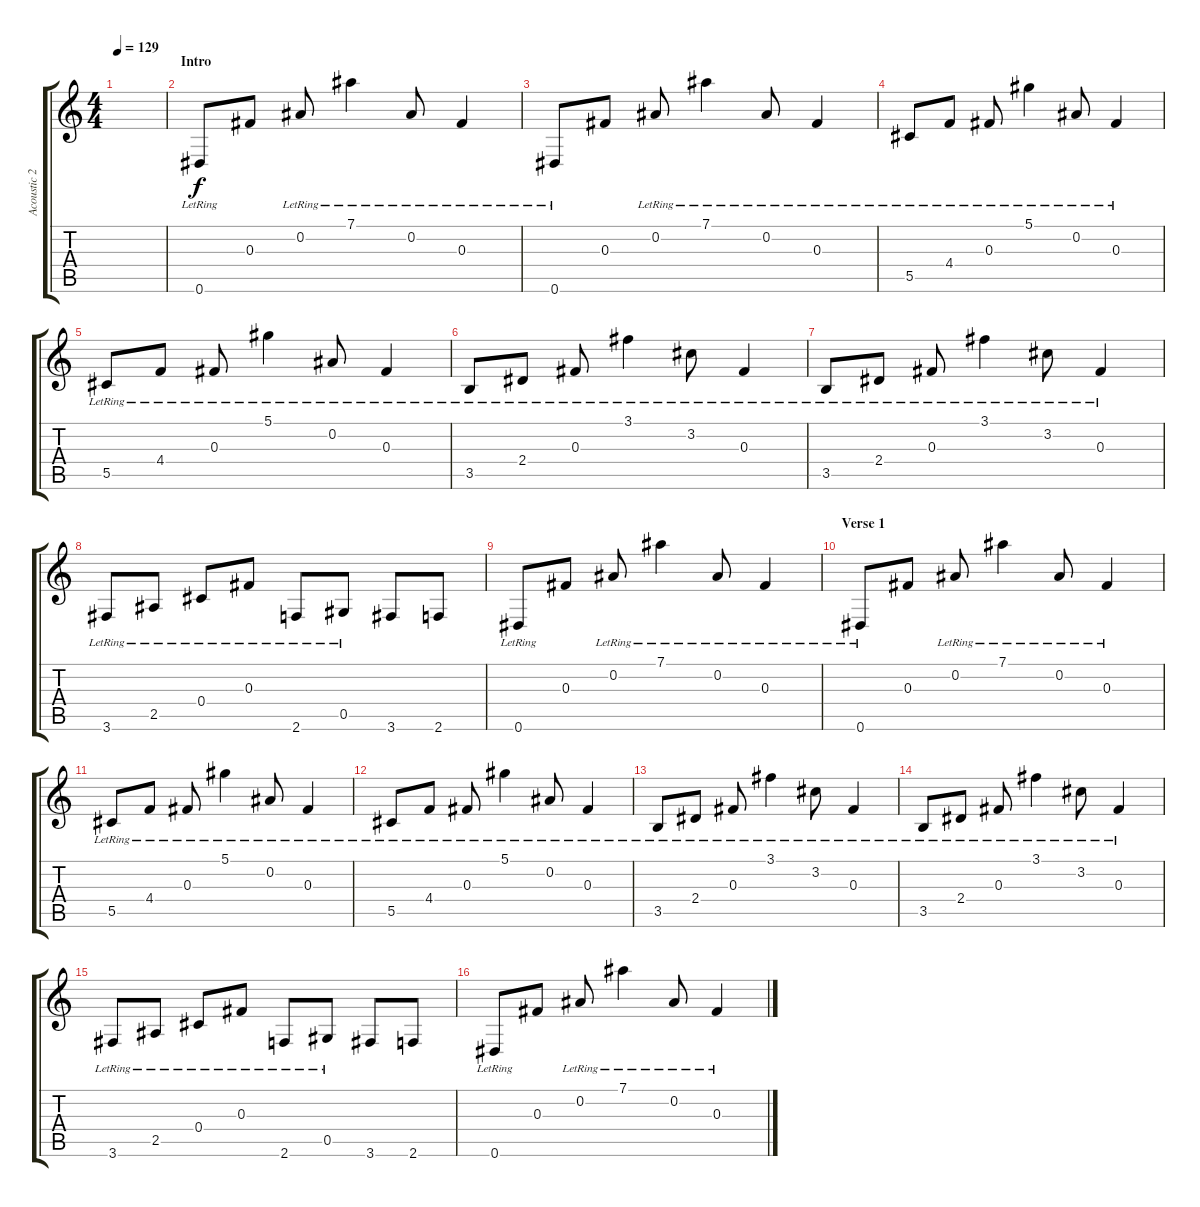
\track ("Acoustic 2" "Acoustic 2") {instrument electricguitarclean}
\staff {score tabs}
\tuning (Eb4 Bb3 Gb3 Db3 Ab2 Eb2) {hide}
\ts (4 4)
\tempo 129
\clef g2
\ks c
|
\section ("" "Intro")
0.6{lr}.8 0.3.8 0.2{lr}.8 7.1{lr}.4 0.2{lr}.8 0.3{lr}.4 |
0.6{lr}.8 0.3.8 0.2{lr}.8 7.1{lr}.4 0.2{lr}.8 0.3{lr}.4 |
5.5{lr}.8 4.4{lr}.8 0.3{lr}.8 5.1{lr}.4 0.2{lr}.8 0.3{lr}.4 |
5.5{lr}.8 4.4{lr}.8 0.3{lr}.8 5.1{lr}.4 0.2{lr}.8 0.3{lr}.4 |
3.5{lr}.8 2.4{lr}.8 0.3{lr}.8 3.1{lr}.4 3.2{lr}.8 0.3{lr}.4 |
3.5{lr}.8 2.4{lr}.8 0.3{lr}.8 3.1{lr}.4 3.2{lr}.8 0.3{lr}.4 |
3.6{lr}.8 2.5{lr}.8 0.4{lr}.8 0.3{lr}.8 2.6{lr}.8 0.5{lr}.8 3.6.8 2.6.8 |
0.6{lr}.8 0.3.8 0.2{lr}.8 7.1{lr}.4 0.2{lr}.8 0.3{lr}.4 |
\section ("" "Verse 1")
0.6{lr}.8 0.3.8 0.2{lr}.8 7.1{lr}.4 0.2{lr}.8 0.3{lr}.4 |
5.5{lr}.8 4.4{lr}.8 0.3{lr}.8 5.1{lr}.4 0.2{lr}.8 0.3{lr}.4 |
5.5{lr}.8 4.4{lr}.8 0.3{lr}.8 5.1{lr}.4 0.2{lr}.8 0.3{lr}.4 |
3.5{lr}.8 2.4{lr}.8 0.3{lr}.8 3.1{lr}.4 3.2{lr}.8 0.3{lr}.4 |
3.5{lr}.8 2.4{lr}.8 0.3{lr}.8 3.1{lr}.4 3.2{lr}.8 0.3{lr}.4 |
3.6{lr}.8 2.5{lr}.8 0.4{lr}.8 0.3{lr}.8 2.6{lr}.8 0.5{lr}.8 3.6.8 2.6.8 |
0.6{lr}.8 0.3.8 0.2{lr}.8 7.1{lr}.4 0.2{lr}.8 0.3{lr}.4
